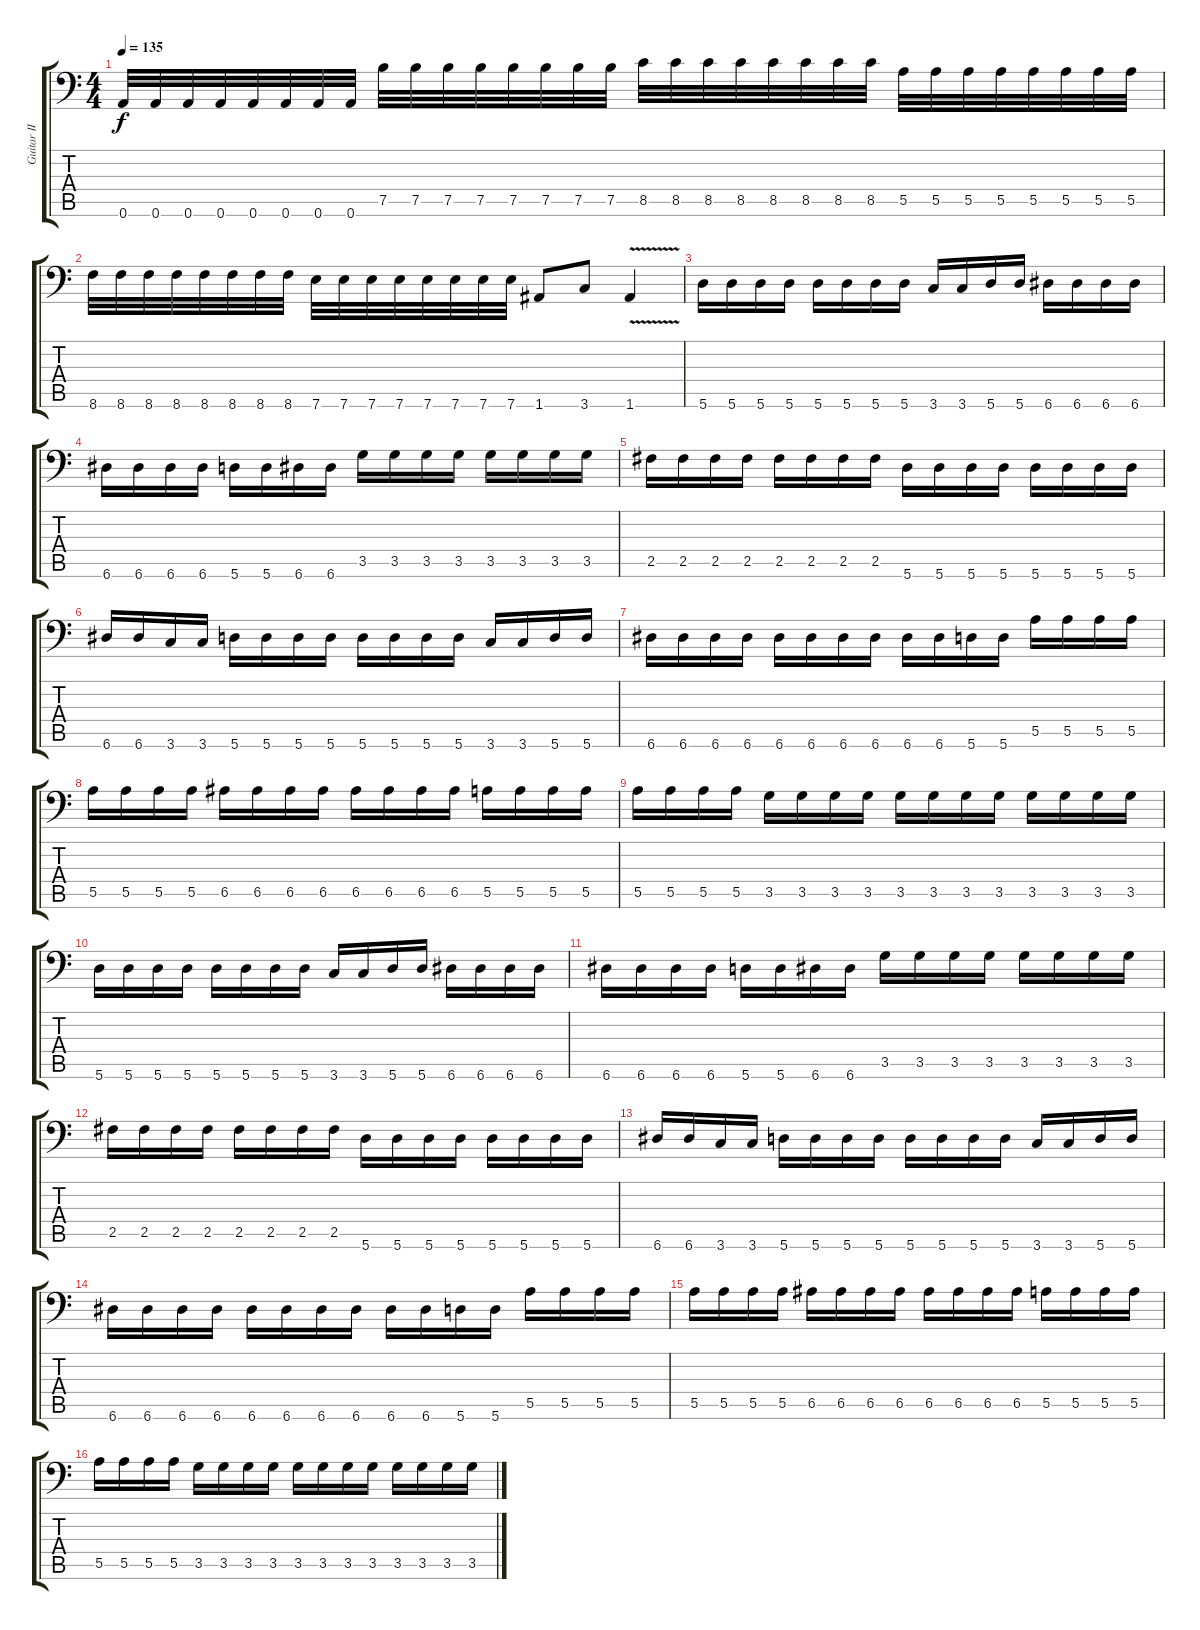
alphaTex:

\track ("Guitar II [Dallas Toler-Wade]" "Guitar II ") {instrument distortionguitar}
\staff {score tabs}
\tuning (B3 Gb3 D3 A2 E2 A1) {hide}
\ts (4 4)
\tempo 135
\clef f4
\ks c
0.6.32{dy f} 0.6.32 0.6.32 0.6.32 0.6.32 0.6.32 0.6.32 0.6.32 7.5.32 7.5.32 7.5.32 7.5.32 7.5.32 7.5.32 7.5.32 7.5.32 8.5.32 8.5.32 8.5.32 8.5.32 8.5.32 8.5.32 8.5.32 8.5.32 5.5.32 5.5.32 5.5.32 5.5.32 5.5.32 5.5.32 5.5.32 5.5.32 |
8.6.32 8.6.32 8.6.32 8.6.32 8.6.32 8.6.32 8.6.32 8.6.32 7.6.32 7.6.32 7.6.32 7.6.32 7.6.32 7.6.32 7.6.32 7.6.32 1.6.8 3.6.8 1.6{v}.4 |
5.6.16 5.6.16 5.6.16 5.6.16 5.6.16 5.6.16 5.6.16 5.6.16 3.6.16 3.6.16 5.6.16 5.6.16 6.6.16 6.6.16 6.6.16 6.6.16 |
6.6.16 6.6.16 6.6.16 6.6.16 5.6.16 5.6.16 6.6.16 6.6.16 3.5.16 3.5.16 3.5.16 3.5.16 3.5.16 3.5.16 3.5.16 3.5.16 |
2.5.16 2.5.16 2.5.16 2.5.16 2.5.16 2.5.16 2.5.16 2.5.16 5.6.16 5.6.16 5.6.16 5.6.16 5.6.16 5.6.16 5.6.16 5.6.16 |
6.6.16 6.6.16 3.6.16 3.6.16 5.6.16 5.6.16 5.6.16 5.6.16 5.6.16 5.6.16 5.6.16 5.6.16 3.6.16 3.6.16 5.6.16 5.6.16 |
6.6.16 6.6.16 6.6.16 6.6.16 6.6.16 6.6.16 6.6.16 6.6.16 6.6.16 6.6.16 5.6.16 5.6.16 5.5.16 5.5.16 5.5.16 5.5.16 |
5.5.16 5.5.16 5.5.16 5.5.16 6.5.16 6.5.16 6.5.16 6.5.16 6.5.16 6.5.16 6.5.16 6.5.16 5.5.16 5.5.16 5.5.16 5.5.16 |
5.5.16 5.5.16 5.5.16 5.5.16 3.5.16 3.5.16 3.5.16 3.5.16 3.5.16 3.5.16 3.5.16 3.5.16 3.5.16 3.5.16 3.5.16 3.5.16 |
5.6.16 5.6.16 5.6.16 5.6.16 5.6.16 5.6.16 5.6.16 5.6.16 3.6.16 3.6.16 5.6.16 5.6.16 6.6.16 6.6.16 6.6.16 6.6.16 |
6.6.16 6.6.16 6.6.16 6.6.16 5.6.16 5.6.16 6.6.16 6.6.16 3.5.16 3.5.16 3.5.16 3.5.16 3.5.16 3.5.16 3.5.16 3.5.16 |
2.5.16 2.5.16 2.5.16 2.5.16 2.5.16 2.5.16 2.5.16 2.5.16 5.6.16 5.6.16 5.6.16 5.6.16 5.6.16 5.6.16 5.6.16 5.6.16 |
6.6.16 6.6.16 3.6.16 3.6.16 5.6.16 5.6.16 5.6.16 5.6.16 5.6.16 5.6.16 5.6.16 5.6.16 3.6.16 3.6.16 5.6.16 5.6.16 |
6.6.16 6.6.16 6.6.16 6.6.16 6.6.16 6.6.16 6.6.16 6.6.16 6.6.16 6.6.16 5.6.16 5.6.16 5.5.16 5.5.16 5.5.16 5.5.16 |
5.5.16 5.5.16 5.5.16 5.5.16 6.5.16 6.5.16 6.5.16 6.5.16 6.5.16 6.5.16 6.5.16 6.5.16 5.5.16 5.5.16 5.5.16 5.5.16 |
5.5.16 5.5.16 5.5.16 5.5.16 3.5.16 3.5.16 3.5.16 3.5.16 3.5.16 3.5.16 3.5.16 3.5.16 3.5.16 3.5.16 3.5.16 3.5.16
